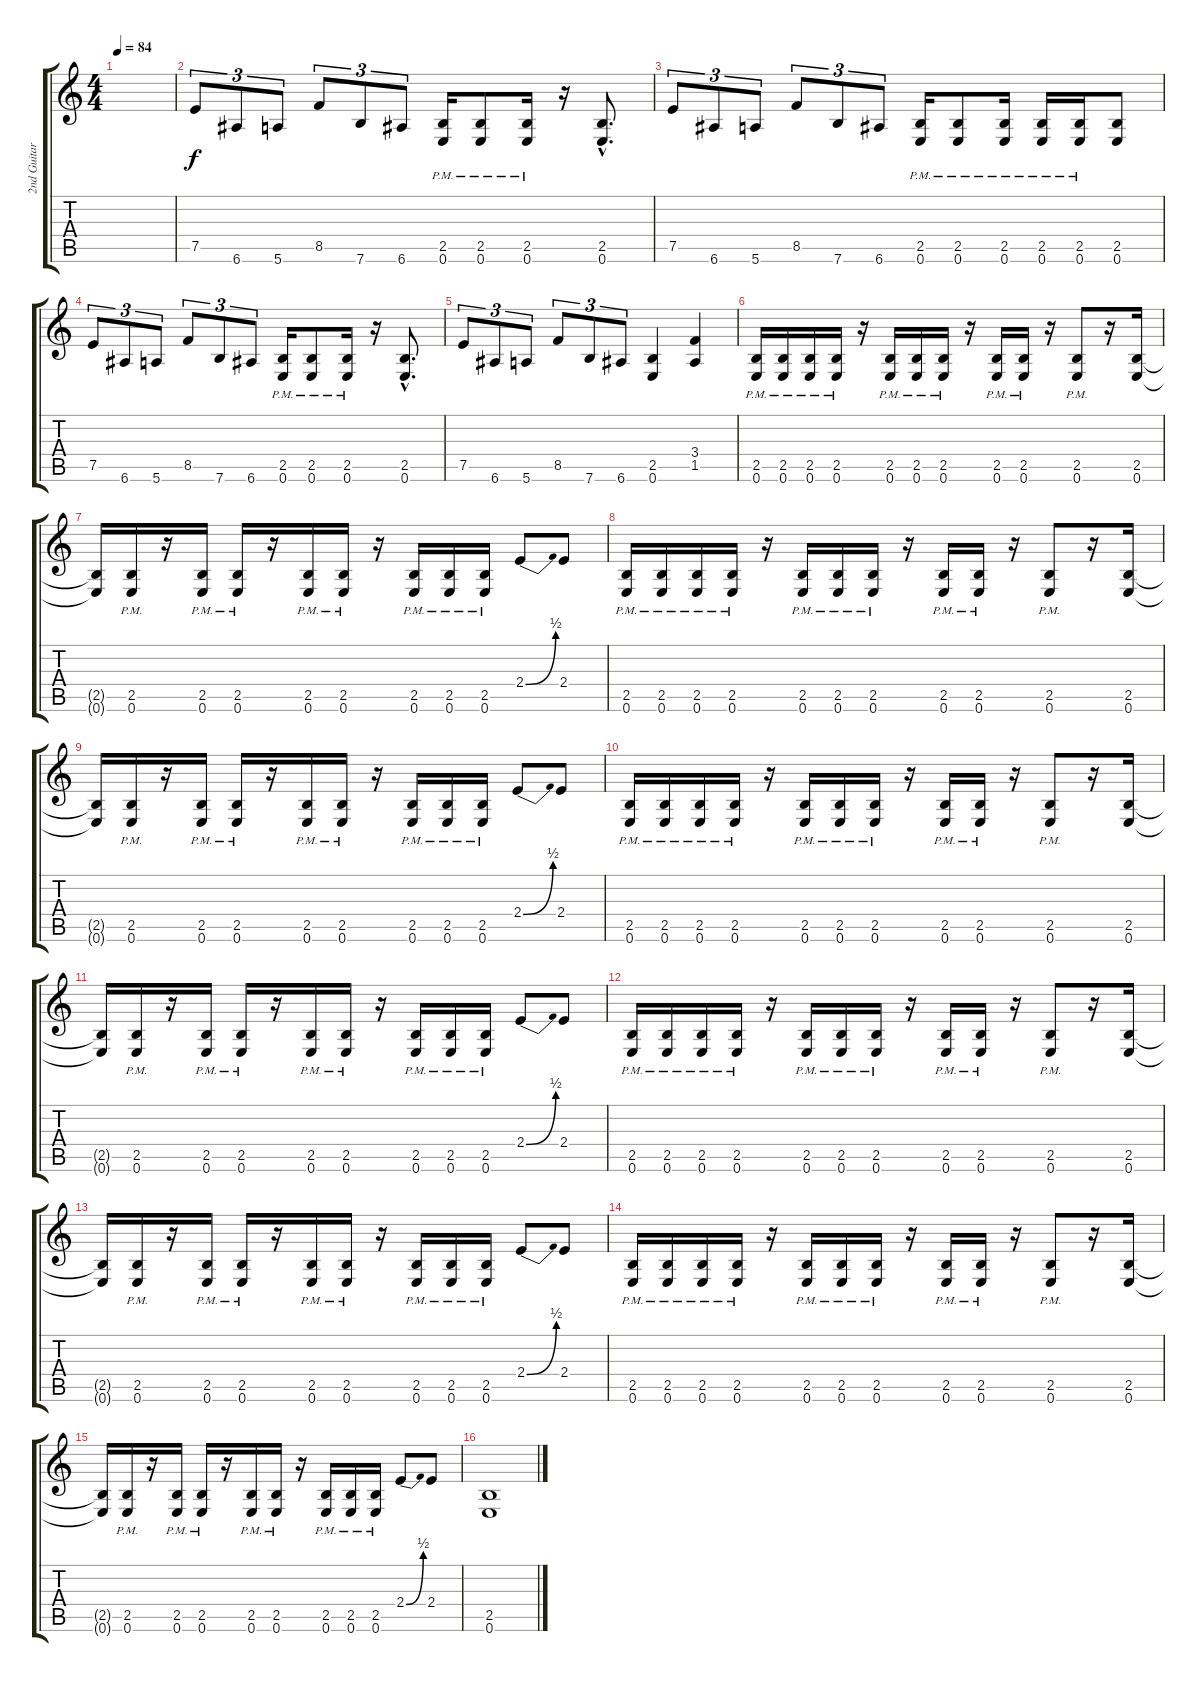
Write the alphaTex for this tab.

\track ("2nd Guitar" "2nd Guitar") {instrument distortionguitar}
\staff {score tabs}
\tuning (E4 B3 G3 D3 A2 E2) {hide}
\ts (4 4)
\tempo 84
\clef g2
\ks c
|
7.5.8{tu (3 2)} 6.6.8{tu (3 2)} 5.6.8{tu (3 2)} 8.5.8{tu (3 2)} 7.6.8{tu (3 2)} 6.6.8{tu (3 2)} (2.5{pm} 0.6{pm}).16 (2.5{pm} 0.6{pm}).8 (2.5{pm} 0.6{pm}).16 r.16 (2.5{hac} 0.6{hac}).8{d} |
7.5.8{tu (3 2)} 6.6.8{tu (3 2)} 5.6.8{tu (3 2)} 8.5.8{tu (3 2)} 7.6.8{tu (3 2)} 6.6.8{tu (3 2)} (2.5{pm} 0.6{pm}).16 (2.5{pm} 0.6{pm}).8 (2.5{pm} 0.6{pm}).16 (2.5{pm} 0.6{pm}).16 (2.5{pm} 0.6{pm}).16 (2.5 0.6).8 |
7.5.8{tu (3 2)} 6.6.8{tu (3 2)} 5.6.8{tu (3 2)} 8.5.8{tu (3 2)} 7.6.8{tu (3 2)} 6.6.8{tu (3 2)} (2.5{pm} 0.6{pm}).16 (2.5{pm} 0.6{pm}).8 (2.5{pm} 0.6{pm}).16 r.16 (2.5{hac} 0.6{hac}).8{d} |
7.5.8{tu (3 2)} 6.6.8{tu (3 2)} 5.6.8{tu (3 2)} 8.5.8{tu (3 2)} 7.6.8{tu (3 2)} 6.6.8{tu (3 2)} (2.5 0.6).4 (3.4 1.5).4 |
(2.5{pm} 0.6{pm}).16 (2.5{pm} 0.6{pm}).16 (2.5{pm} 0.6{pm}).16 (2.5{pm} 0.6{pm}).16 r.16 (2.5{pm} 0.6{pm}).16 (2.5{pm} 0.6{pm}).16 (2.5{pm} 0.6{pm}).16 r.16 (2.5{pm} 0.6{pm}).16 (2.5{pm} 0.6{pm}).16 r.16 (2.5{pm} 0.6{pm}).8 r.16 (2.5 0.6).16 |
(2.5{t} 0.6{t}).16 (2.5{pm} 0.6{pm}).16 r.16 (2.5{pm} 0.6{pm}).16 (2.5{pm} 0.6{pm}).16 r.16 (2.5{pm} 0.6{pm}).16 (2.5{pm} 0.6{pm}).16 r.16 (2.5{pm} 0.6{pm}).16 (2.5{pm} 0.6{pm}).16 (2.5{pm} 0.6{pm}).16 2.4{be (bend 0 0 60 2)}.8 2.4.8 |
(2.5{pm} 0.6{pm}).16 (2.5{pm} 0.6{pm}).16 (2.5{pm} 0.6{pm}).16 (2.5{pm} 0.6{pm}).16 r.16 (2.5{pm} 0.6{pm}).16 (2.5{pm} 0.6{pm}).16 (2.5{pm} 0.6{pm}).16 r.16 (2.5{pm} 0.6{pm}).16 (2.5{pm} 0.6{pm}).16 r.16 (2.5{pm} 0.6{pm}).8 r.16 (2.5 0.6).16 |
(2.5{t} 0.6{t}).16 (2.5{pm} 0.6{pm}).16 r.16 (2.5{pm} 0.6{pm}).16 (2.5{pm} 0.6{pm}).16 r.16 (2.5{pm} 0.6{pm}).16 (2.5{pm} 0.6{pm}).16 r.16 (2.5{pm} 0.6{pm}).16 (2.5{pm} 0.6{pm}).16 (2.5{pm} 0.6{pm}).16 2.4{be (bend 0 0 60 2)}.8 2.4.8 |
(2.5{pm} 0.6{pm}).16 (2.5{pm} 0.6{pm}).16 (2.5{pm} 0.6{pm}).16 (2.5{pm} 0.6{pm}).16 r.16 (2.5{pm} 0.6{pm}).16 (2.5{pm} 0.6{pm}).16 (2.5{pm} 0.6{pm}).16 r.16 (2.5{pm} 0.6{pm}).16 (2.5{pm} 0.6{pm}).16 r.16 (2.5{pm} 0.6{pm}).8 r.16 (2.5 0.6).16 |
(2.5{t} 0.6{t}).16 (2.5{pm} 0.6{pm}).16 r.16 (2.5{pm} 0.6{pm}).16 (2.5{pm} 0.6{pm}).16 r.16 (2.5{pm} 0.6{pm}).16 (2.5{pm} 0.6{pm}).16 r.16 (2.5{pm} 0.6{pm}).16 (2.5{pm} 0.6{pm}).16 (2.5{pm} 0.6{pm}).16 2.4{be (bend 0 0 60 2)}.8 2.4.8 |
(2.5{pm} 0.6{pm}).16 (2.5{pm} 0.6{pm}).16 (2.5{pm} 0.6{pm}).16 (2.5{pm} 0.6{pm}).16 r.16 (2.5{pm} 0.6{pm}).16 (2.5{pm} 0.6{pm}).16 (2.5{pm} 0.6{pm}).16 r.16 (2.5{pm} 0.6{pm}).16 (2.5{pm} 0.6{pm}).16 r.16 (2.5{pm} 0.6{pm}).8 r.16 (2.5 0.6).16 |
(2.5{t} 0.6{t}).16 (2.5{pm} 0.6{pm}).16 r.16 (2.5{pm} 0.6{pm}).16 (2.5{pm} 0.6{pm}).16 r.16 (2.5{pm} 0.6{pm}).16 (2.5{pm} 0.6{pm}).16 r.16 (2.5{pm} 0.6{pm}).16 (2.5{pm} 0.6{pm}).16 (2.5{pm} 0.6{pm}).16 2.4{be (bend 0 0 60 2)}.8 2.4.8 |
(2.5{pm} 0.6{pm}).16 (2.5{pm} 0.6{pm}).16 (2.5{pm} 0.6{pm}).16 (2.5{pm} 0.6{pm}).16 r.16 (2.5{pm} 0.6{pm}).16 (2.5{pm} 0.6{pm}).16 (2.5{pm} 0.6{pm}).16 r.16 (2.5{pm} 0.6{pm}).16 (2.5{pm} 0.6{pm}).16 r.16 (2.5{pm} 0.6{pm}).8 r.16 (2.5 0.6).16 |
(2.5{t} 0.6{t}).16 (2.5{pm} 0.6{pm}).16 r.16 (2.5{pm} 0.6{pm}).16 (2.5{pm} 0.6{pm}).16 r.16 (2.5{pm} 0.6{pm}).16 (2.5{pm} 0.6{pm}).16 r.16 (2.5{pm} 0.6{pm}).16 (2.5{pm} 0.6{pm}).16 (2.5{pm} 0.6{pm}).16 2.4{be (bend 0 0 60 2)}.8 2.4.8 |
(2.5 0.6).1
